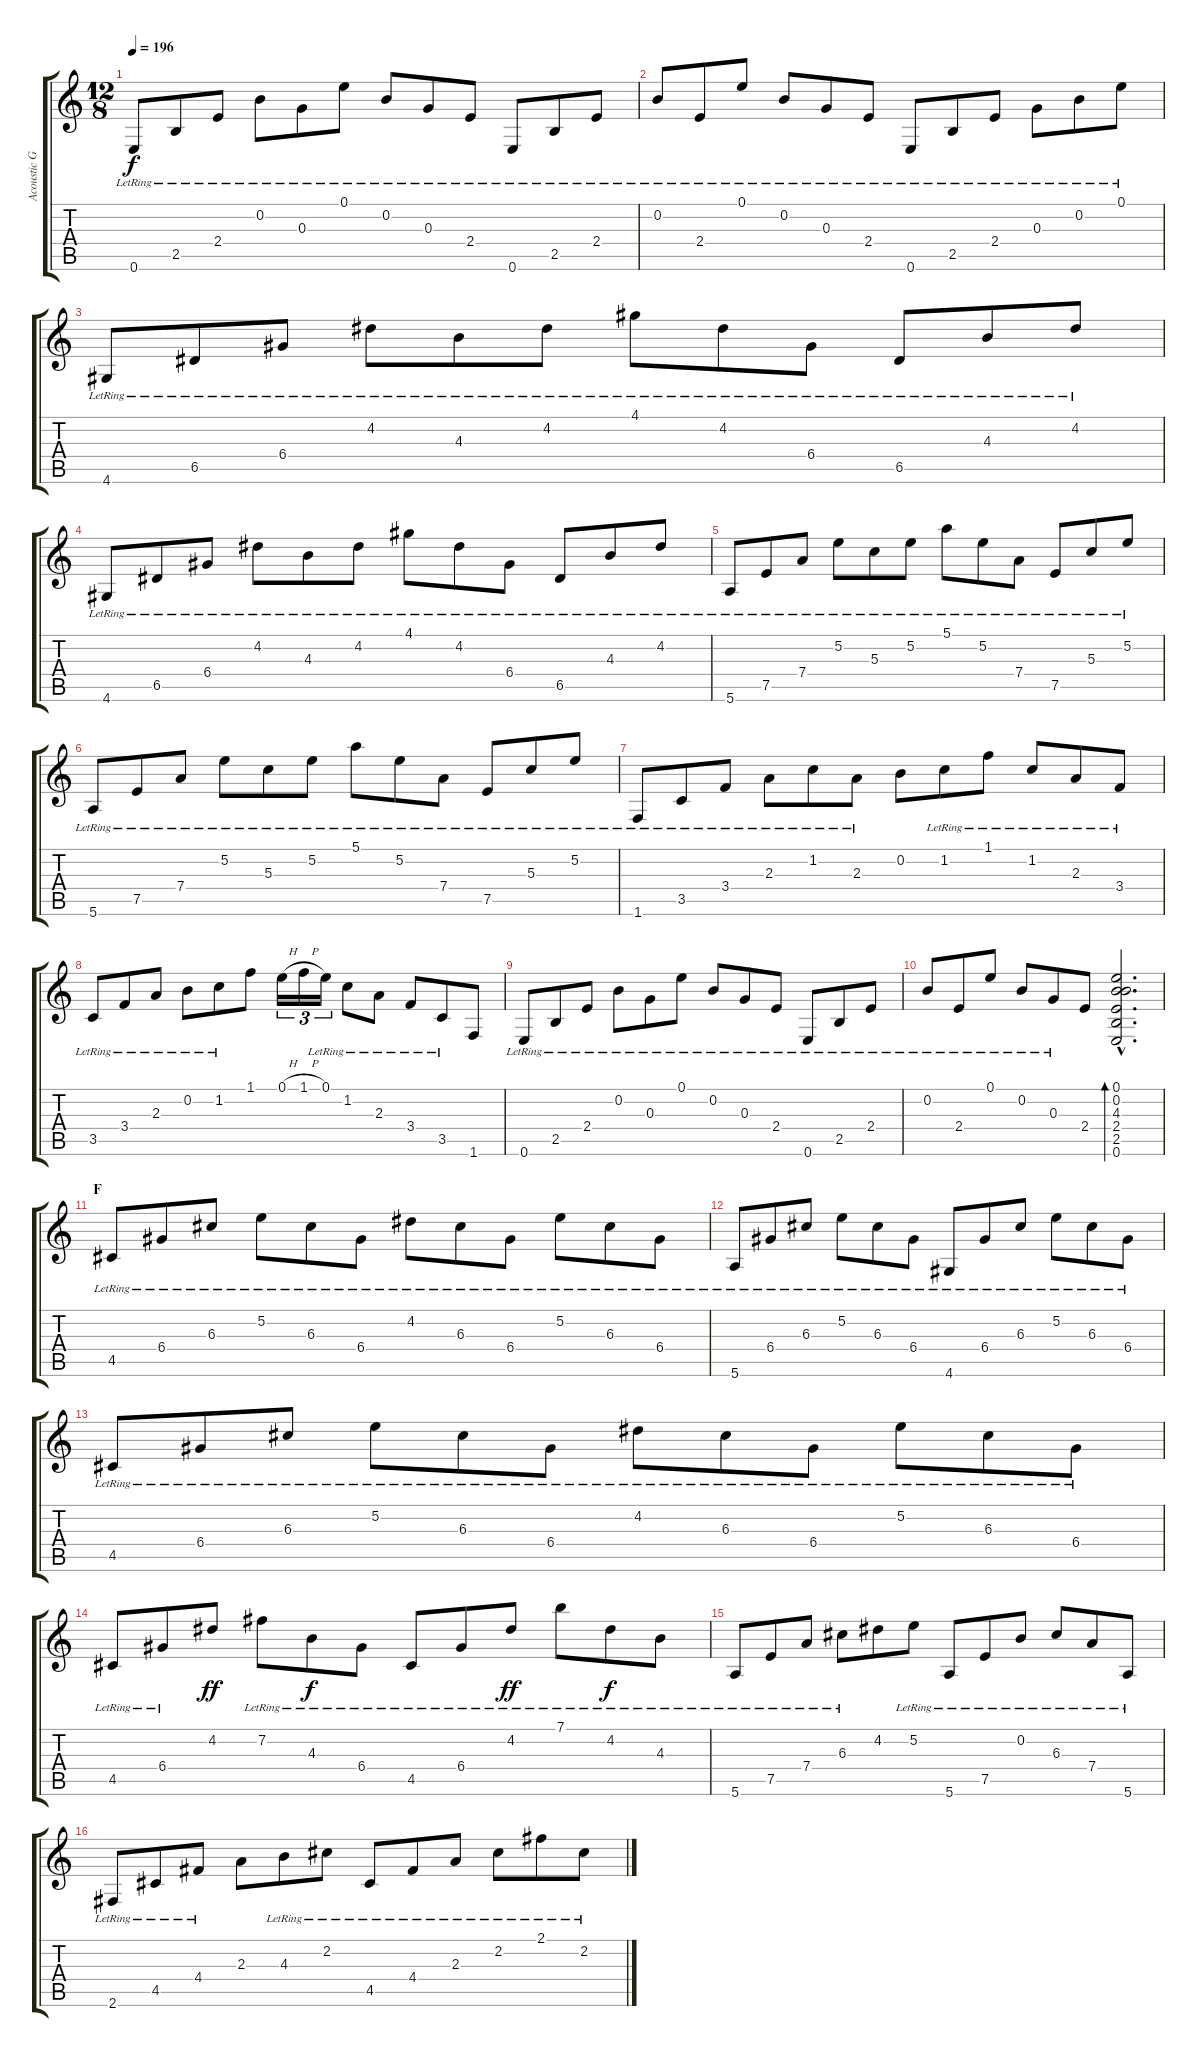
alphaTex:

\track ("Acoustic Guitar" "Acoustic G") {instrument acousticguitarsteel}
\staff {score tabs}
\tuning (E4 B3 G3 D3 A2 E2) {hide}
\ts (12 8)
\tempo 196
\clef g2
\ks c
0.6{lr}.8{dy f} 2.5{lr}.8 2.4{lr}.8 0.2{lr}.8 0.3{lr}.8 0.1{lr}.8 0.2{lr}.8 0.3{lr}.8 2.4{lr}.8 0.6{lr}.8 2.5{lr}.8 2.4{lr}.8 |
0.2{lr}.8 2.4{lr}.8 0.1{lr}.8 0.2{lr}.8 0.3{lr}.8 2.4{lr}.8 0.6{lr}.8 2.5{lr}.8 2.4{lr}.8 0.3{lr}.8 0.2{lr}.8 0.1{lr}.8 |
4.6{lr}.8 6.5{lr}.8 6.4{lr}.8 4.2{lr}.8 4.3{lr}.8 4.2{lr}.8 4.1{lr}.8 4.2{lr}.8 6.4{lr}.8 6.5{lr}.8 4.3{lr}.8 4.2{lr}.8 |
4.6{lr}.8 6.5{lr}.8 6.4{lr}.8 4.2{lr}.8 4.3{lr}.8 4.2{lr}.8 4.1{lr}.8 4.2{lr}.8 6.4{lr}.8 6.5{lr}.8 4.3{lr}.8 4.2{lr}.8 |
5.6{lr}.8 7.5{lr}.8 7.4{lr}.8 5.2{lr}.8 5.3{lr}.8 5.2{lr}.8 5.1{lr}.8 5.2{lr}.8 7.4{lr}.8 7.5{lr}.8 5.3{lr}.8 5.2{lr}.8 |
5.6{lr}.8 7.5{lr}.8 7.4{lr}.8 5.2{lr}.8 5.3{lr}.8 5.2{lr}.8 5.1{lr}.8 5.2{lr}.8 7.4{lr}.8 7.5{lr}.8 5.3{lr}.8 5.2{lr}.8 |
1.6{lr}.8 3.5{lr}.8 3.4{lr}.8 2.3{lr}.8 1.2{lr}.8 2.3{lr}.8 0.2.8 1.2{lr}.8 1.1{lr}.8 1.2{lr}.8 2.3{lr}.8 3.4{lr}.8 |
3.5{lr}.8 3.4{lr}.8 2.3{lr}.8 0.2{lr}.8 1.2{lr}.8 1.1.8 0.1{h}.16{tu (3 2)} 1.1{h}.16{tu (3 2)} 0.1{lr}.16{tu (3 2)} 1.2{lr}.8 2.3{lr}.8 3.4{lr}.8 3.5{lr}.8 1.6.8 |
0.6{lr}.8 2.5{lr}.8 2.4{lr}.8 0.2{lr}.8 0.3{lr}.8 0.1{lr}.8 0.2{lr}.8 0.3{lr}.8 2.4{lr}.8 0.6{lr}.8 2.5{lr}.8 2.4{lr}.8 |
0.2{lr}.8 2.4{lr}.8 0.1{lr}.8 0.2{lr}.8 0.3{lr}.8 2.4.8 (0.1{hac} 0.2{hac} 4.3{hac} 2.4{hac} 2.5{hac} 0.6{hac}).2{d bd 60} |
\section ("" "F")
4.5{lr}.8 6.4{lr}.8 6.3{lr}.8 5.2{lr}.8 6.3{lr}.8 6.4{lr}.8 4.2{lr}.8 6.3{lr}.8 6.4{lr}.8 5.2{lr}.8 6.3{lr}.8 6.4{lr}.8 |
5.6{lr}.8 6.4{lr}.8 6.3{lr}.8 5.2{lr}.8 6.3{lr}.8 6.4{lr}.8 4.6{lr}.8 6.4{lr}.8 6.3{lr}.8 5.2{lr}.8 6.3{lr}.8 6.4{lr}.8 |
4.5{lr}.8 6.4{lr}.8 6.3{lr}.8 5.2{lr}.8 6.3{lr}.8 6.4{lr}.8 4.2{lr}.8 6.3{lr}.8 6.4{lr}.8 5.2{lr}.8 6.3{lr}.8 6.4{lr}.8 |
4.5{lr}.8 6.4{lr}.8 4.2.8{dy ff} 7.2{lr}.8 4.3{lr}.8{dy f} 6.4{lr}.8 4.5{lr}.8 6.4{lr}.8 4.2{lr}.8{dy ff} 7.1{lr}.8 4.2{lr}.8{dy f} 4.3{lr}.8 |
5.6{lr}.8 7.5{lr}.8 7.4{lr}.8 6.3{lr}.8 4.2.8 5.2{lr}.8 5.6{lr}.8 7.5{lr}.8 0.2{lr}.8 6.3{lr}.8 7.4{lr}.8 5.6{lr}.8 |
2.6{lr}.8 4.5{lr}.8 4.4{lr}.8 2.3.8 4.3{lr}.8 2.2{lr}.8 4.5{lr}.8 4.4{lr}.8 2.3{lr}.8 2.2{lr}.8 2.1{lr}.8 2.2{lr}.8
